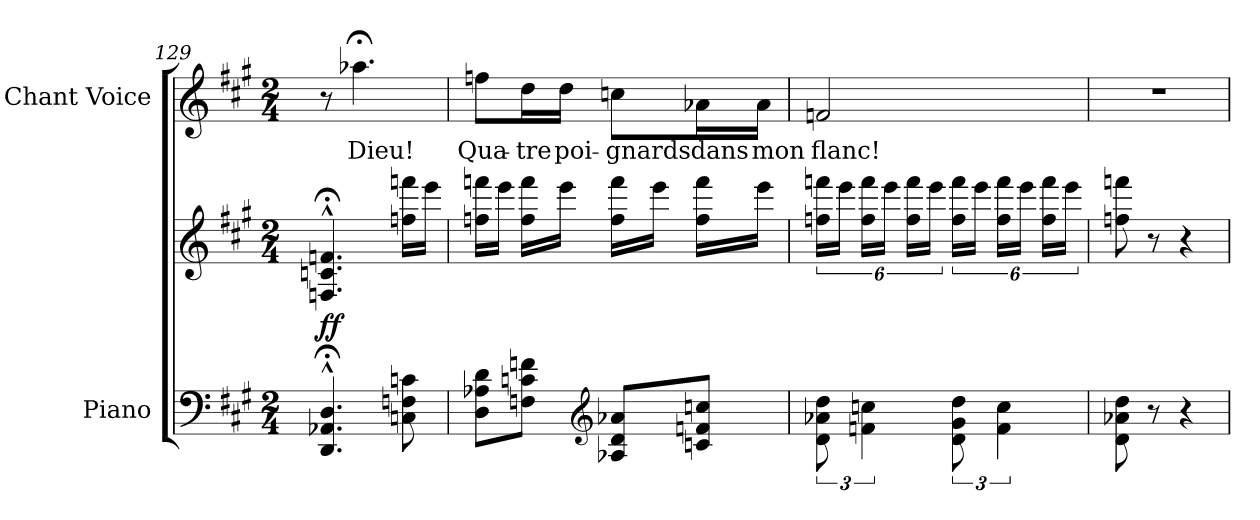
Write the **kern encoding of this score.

**kern	**kern	**dynam	**kern	**text
*part2	*part2	*part2	*part1	*part1
*staff3	*staff2	*staff2/3	*staff1	*staff1
*I"Piano	*	*	*I"Chant Voice	*
*I'Pno	*	*	*	*
*clefF4	*clefG2	*	*clefG2	*
*k[f#c#g#]	*k[f#c#g#]	*	*k[f#c#g#]	*
*M2/4	*M2/4	*	*M2/4	*
=129	=129	=129	=129	=129
!	!	!LO:DY:b	!	!
4.DD/;^^ 4.AA-X/;^^ 4.D/;^^	4.Fn/;<^^ 4.cn/;<^^ 4.fn/;<^^	ff	8r	.
.	.	.	4.aa-X;<\	Dieu!
8Cn\ 8Fn\ 8cn\	16ffn\ 16fffn\LL	.	.	.
.	16eee\JJ	.	.	.
=130	=130	=130	=130	=130
8D\ 8A-X\ 8d\L	16ffn\ 16fffn\LL	.	8ffn\L	Qua-
.	16eee\JJ	.	.	.
8Fn\ 8cn\ 8fn\J	16ff\ 16fff\LL	.	16dd\L	-tre
.	16eee\JJ	.	16dd\JJ	poi-
*clefG2	*	*	*	*
8A-X/ 8d/ 8a-X/L	16ff\ 16fff\LL	.	8ccn\L	-gnards
.	16eee\JJ	.	.	.
8cn/ 8fn/ 8ccn/J	16ff\ 16fff\LL	.	16a-X\L	dans
.	16eee\JJ	.	16a-\JJ	mon
=131	=131	=131	=131	=131
12d\ 12a-X\ 12dd\	24ffn\ 24fffn\LL	.	2fn/	flanc!
.	24eee\JJ	.	.	.
6fn\ 6ccn\	24ff\ 24fff\LL	.	.	.
.	24eee\JJ	.	.	.
.	24ff\ 24fff\LL	.	.	.
.	24eee\JJ	.	.	.
12d\ 12g#\ 12dd\	24ff\ 24fff\LL	.	.	.
.	24eee\JJ	.	.	.
6f\ 6cc\	24ff\ 24fff\LL	.	.	.
.	24eee\JJ	.	.	.
.	24ff\ 24fff\LL	.	.	.
.	24eee\JJ	.	.	.
=132	=132	=132	=132	=132
8d\ 8a-X\ 8dd\	8ffn\ 8fffn\	.	2r	.
8r	8r	.	.	.
4r	4r	.	.	.
=	=	=	=	=
*-	*-	*-	*-	*-
